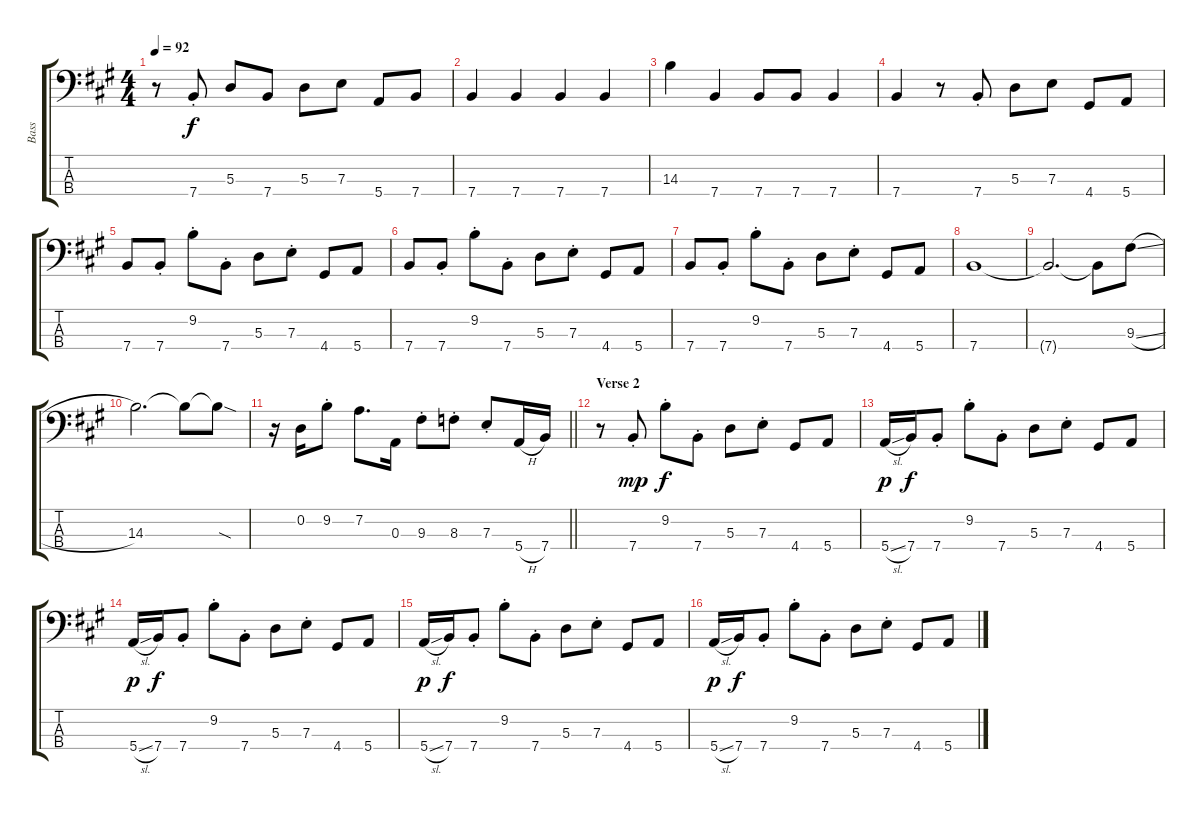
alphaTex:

\track ("Bass" "Bass") {instrument electricbassfinger}
\staff {score tabs}
\tuning (G2 D2 A1 E1) {hide}
\ts (4 4)
\tempo 92
\clef f4
\ks f#minor
r.8{dy f} 7.4{st}.8 5.3.8 7.4.8 5.3.8 7.3.8 5.4.8 7.4.8 |
7.4.4 7.4.4 7.4.4 7.4.4 |
14.3.4 7.4.4 7.4.8 7.4.8 7.4.4 |
7.4.4 r.8 7.4{st}.8 5.3.8 7.3.8 4.4.8 5.4.8 |
7.4.8 7.4{st}.8 9.2{st}.8 7.4{st}.8 5.3.8 7.3{st}.8 4.4.8 5.4.8 |
7.4.8 7.4{st}.8 9.2{st}.8 7.4{st}.8 5.3.8 7.3{st}.8 4.4.8 5.4.8 |
7.4.8 7.4{st}.8 9.2{st}.8 7.4{st}.8 5.3.8 7.3{st}.8 4.4.8 5.4.8 |
7.4.1 |
7.4{t}.2{d} 7.4{t}.8 9.3{sl}.8 |
14.3.2{d} 14.3{t}.8 14.3{sod t}.8 |
\barLineRight lightlight
r.16 0.2.16 9.2{st}.8 7.2.8{d} 0.3.16 9.3{st}.8 8.3{st}.8 7.3{st}.8 5.4{h}.16 7.4.16 |
\section ("" "Verse 2")
r.8 7.4{st}.8{dy mp} 9.2{st}.8{dy f} 7.4{st}.8 5.3.8 7.3{st}.8 4.4.8 5.4.8 |
5.4{sl}.16{dy p} 7.4.16{dy f} 7.4{st}.8 9.2{st}.8 7.4{st}.8 5.3.8 7.3{st}.8 4.4.8 5.4.8 |
5.4{sl}.16{dy p} 7.4.16{dy f} 7.4{st}.8 9.2{st}.8 7.4{st}.8 5.3.8 7.3{st}.8 4.4.8 5.4.8 |
5.4{sl}.16{dy p} 7.4.16{dy f} 7.4{st}.8 9.2{st}.8 7.4{st}.8 5.3.8 7.3{st}.8 4.4.8 5.4.8 |
5.4{sl}.16{dy p} 7.4.16{dy f} 7.4{st}.8 9.2{st}.8 7.4{st}.8 5.3.8 7.3{st}.8 4.4.8 5.4.8
